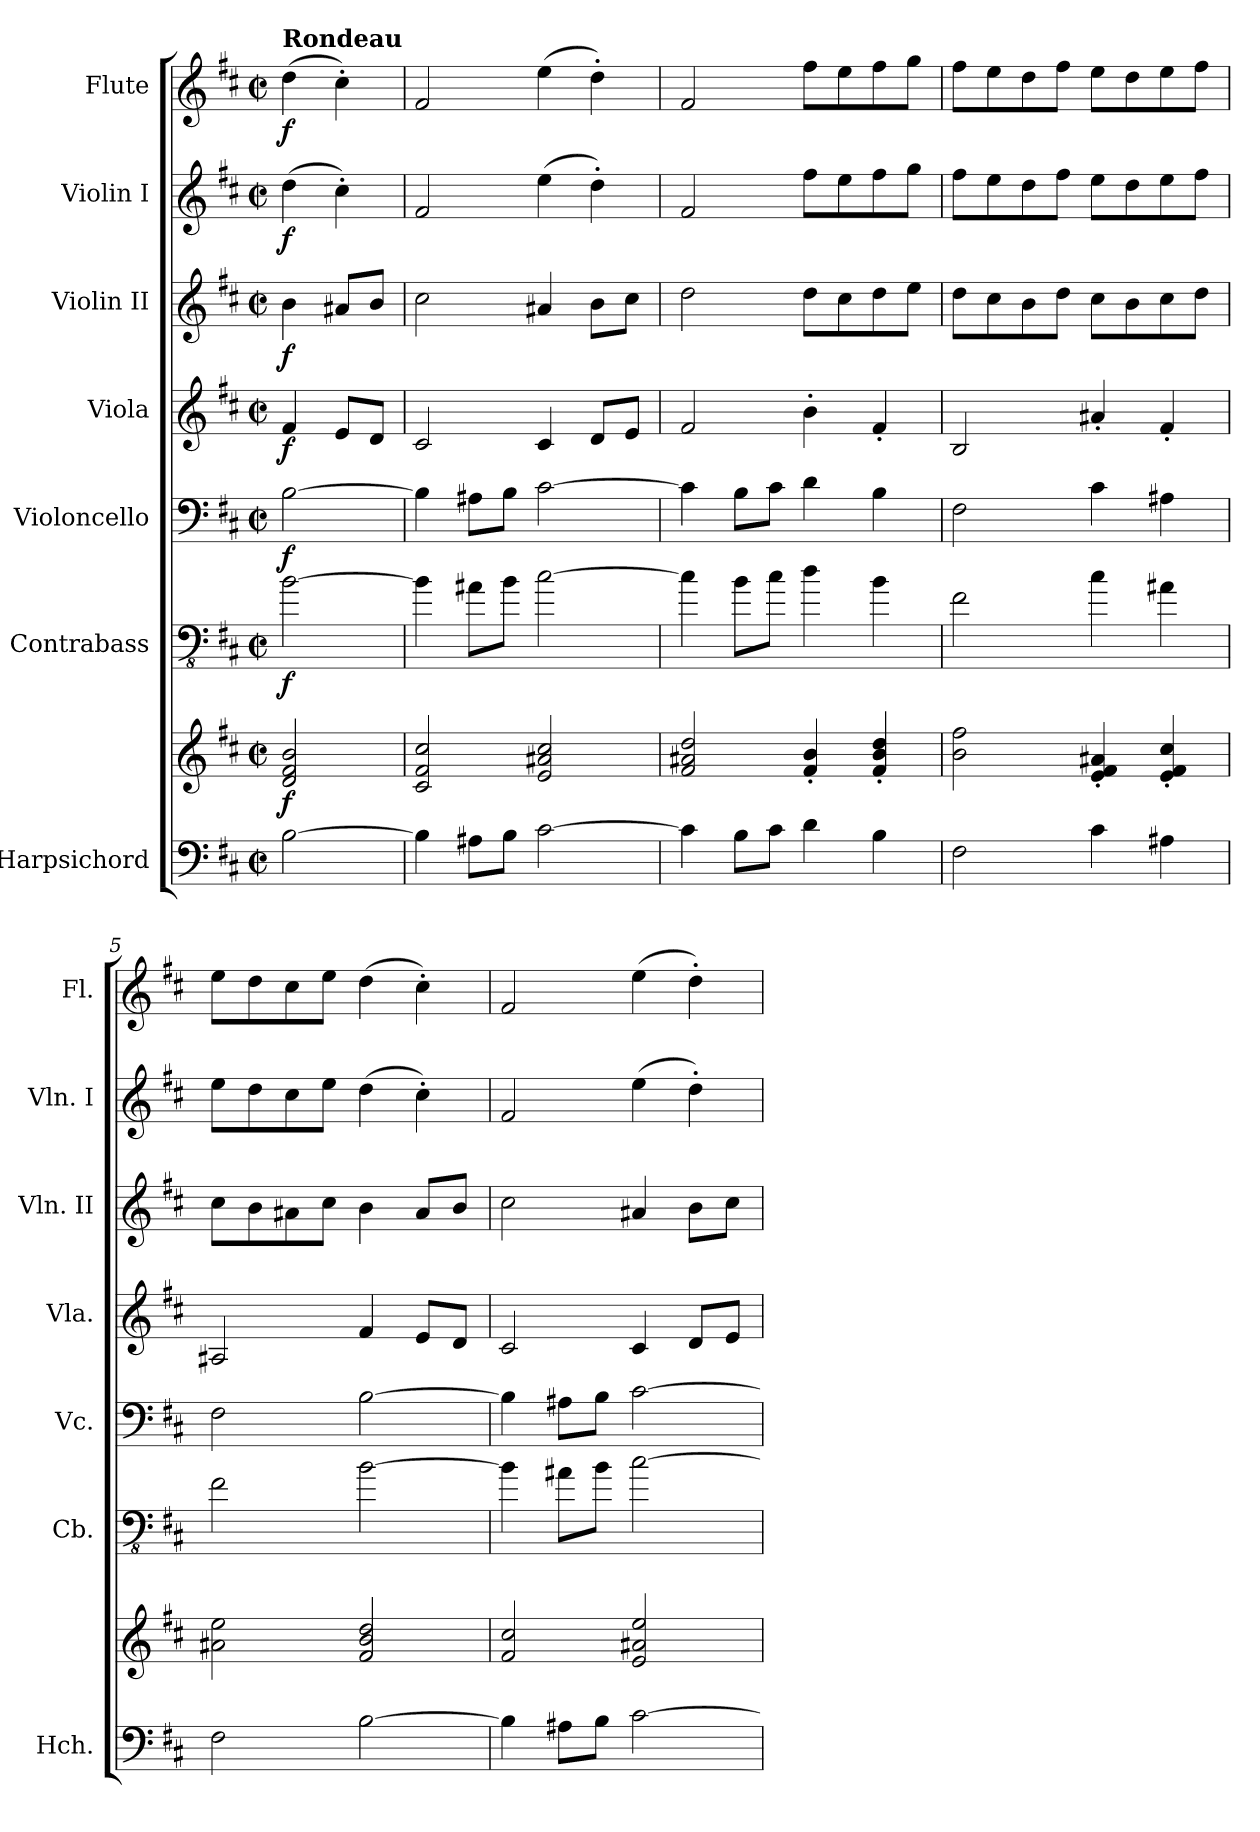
**kern	**kern	**dynam	**kern	**dynam	**kern	**dynam	**kern	**dynam	**kern	**dynam	**kern	**dynam	**kern	**dynam
*part7	*part7	*part7	*part6	*part6	*part5	*part5	*part4	*part4	*part3	*part3	*part2	*part2	*part1	*part1
*staff8	*staff7	*staff7/8	*staff6	*staff6	*staff5	*staff5	*staff4	*staff4	*staff3	*staff3	*staff2	*staff2	*staff1	*staff1
*I"Harpsichord	*	*	*I"Contrabass	*	*I"Violoncello	*	*I"Viola	*	*I"Violin II	*	*I"Violin I	*	*I"Flute	*
*I'Hch.	*	*	*I'Cb.	*	*I'Vc.	*	*I'Vla.	*	*I'Vln. II	*	*I'Vln. I	*	*I'Fl.	*
*clefF4	*clefG2	*	*clefFv4	*	*clefF4	*	*clefG2	*	*clefG2	*	*clefG2	*	*clefG2	*
*	*	*	*ITrd7c12	*	*	*	*	*	*	*	*	*	*	*
*k[f#c#]	*k[f#c#]	*	*k[f#c#]	*	*k[f#c#]	*	*k[f#c#]	*	*k[f#c#]	*	*k[f#c#]	*	*k[f#c#]	*
*M2/2	*M2/2	*	*M2/2	*	*M2/2	*	*M2/2	*	*M2/2	*	*M2/2	*	*M2/2	*
*met(c|)	*met(c|)	*	*met(c|)	*	*met(c|)	*	*met(c|)	*	*met(c|)	*	*met(c|)	*	*met(c|)	*
*MM116	*MM116	*	*MM116	*	*MM116	*	*MM116	*	*MM116	*	*MM116	*	*MM116	*
=1	=1	=1	=1	=1	=1	=1	=1	=1	=1	=1	=1	=1	=1	=1
!	!	!	!	!	!	!	!	!	!	!	!	!	!LO:TX:a:B:t=Rondeau	!
!	!	!LO:DY:b	!	!LO:DY:b	!	!LO:DY:b	!	!LO:DY:b	!	!LO:DY:b	!	!LO:DY:b	!	!LO:DY:b
[2B\	2d/ 2f#/ 2b/	f	[2BB\	f	[2B\	f	4f#/	f	4b\	f	(4dd\	f	(4dd\	f
.	.	.	.	.	.	.	8e/L	.	8a#X/L	.	4cc#'\)	.	4cc#'\)	.
.	.	.	.	.	.	.	8d/J	.	8b/J	.	.	.	.	.
=2	=2	=2	=2	=2	=2	=2	=2	=2	=2	=2	=2	=2	=2	=2
4B\]	2c#/ 2f#/ 2cc#/	.	4BB\]	.	4B\]	.	2c#/	.	2cc#\	.	2f#/	.	2f#/	.
8A#X\L	.	.	8AA#X\L	.	8A#X\L	.	.	.	.	.	.	.	.	.
8B\J	.	.	8BB\J	.	8B\J	.	.	.	.	.	.	.	.	.
[2c#\	2e/ 2a#X/ 2cc#/	.	[2C#\	.	[2c#\	.	4c#/	.	4a#X/	.	(4ee\	.	(4ee\	.
.	.	.	.	.	.	.	8d/L	.	8b\L	.	4dd'\)	.	4dd'\)	.
.	.	.	.	.	.	.	8e/J	.	8cc#\J	.	.	.	.	.
=3	=3	=3	=3	=3	=3	=3	=3	=3	=3	=3	=3	=3	=3	=3
4c#\]	2f#/ 2a#X/ 2dd/	.	4C#\]	.	4c#\]	.	2f#/	.	2dd\	.	2f#/	.	2f#/	.
8B\L	.	.	8BB\L	.	8B\L	.	.	.	.	.	.	.	.	.
8c#\J	.	.	8C#\J	.	8c#\J	.	.	.	.	.	.	.	.	.
4d\	4f#/' 4b/'	.	4D\	.	4d\	.	4b'\	.	8dd\L	.	8ff#\L	.	8ff#\L	.
.	.	.	.	.	.	.	.	.	8cc#\	.	8ee\	.	8ee\	.
4B\	4f#/' 4b/' 4dd/'	.	4BB\	.	4B\	.	4f#'/	.	8dd\	.	8ff#\	.	8ff#\	.
.	.	.	.	.	.	.	.	.	8ee\J	.	8gg\J	.	8gg\J	.
=4	=4	=4	=4	=4	=4	=4	=4	=4	=4	=4	=4	=4	=4	=4
2F#\	2b\ 2ff#\	.	2FF#\	.	2F#\	.	2B/	.	8dd\L	.	8ff#\L	.	8ff#\L	.
.	.	.	.	.	.	.	.	.	8cc#\	.	8ee\	.	8ee\	.
.	.	.	.	.	.	.	.	.	8b\	.	8dd\	.	8dd\	.
.	.	.	.	.	.	.	.	.	8dd\J	.	8ff#\J	.	8ff#\J	.
4c#\	4e/' 4f#/' 4a#X/'	.	4C#\	.	4c#\	.	4a#X'/	.	8cc#\L	.	8ee\L	.	8ee\L	.
.	.	.	.	.	.	.	.	.	8b\	.	8dd\	.	8dd\	.
4A#X\	4e/' 4f#/' 4cc#/'	.	4AA#X\	.	4A#X\	.	4f#'/	.	8cc#\	.	8ee\	.	8ee\	.
.	.	.	.	.	.	.	.	.	8dd\J	.	8ff#\J	.	8ff#\J	.
=5	=5	=5	=5	=5	=5	=5	=5	=5	=5	=5	=5	=5	=5	=5
2F#\	2a#X\ 2ee\	.	2FF#\	.	2F#\	.	2A#X/	.	8cc#\L	.	8ee\L	.	8ee\L	.
.	.	.	.	.	.	.	.	.	8b\	.	8dd\	.	8dd\	.
.	.	.	.	.	.	.	.	.	8a#X\	.	8cc#\	.	8cc#\	.
.	.	.	.	.	.	.	.	.	8cc#\J	.	8ee\J	.	8ee\J	.
[2B\	2f#/ 2b/ 2dd/	.	[2BB\	.	[2B\	.	4f#/	.	4b\	.	(4dd\	.	(4dd\	.
.	.	.	.	.	.	.	8e/L	.	8a#/L	.	4cc#'\)	.	4cc#'\)	.
.	.	.	.	.	.	.	8d/J	.	8b/J	.	.	.	.	.
=6	=6	=6	=6	=6	=6	=6	=6	=6	=6	=6	=6	=6	=6	=6
4B\]	2f#/ 2cc#/	.	4BB\]	.	4B\]	.	2c#/	.	2cc#\	.	2f#/	.	2f#/	.
8A#X\L	.	.	8AA#X\L	.	8A#X\L	.	.	.	.	.	.	.	.	.
8B\J	.	.	8BB\J	.	8B\J	.	.	.	.	.	.	.	.	.
[2c#\	2e/ 2a#X/ 2ee/	.	[2C#\	.	[2c#\	.	4c#/	.	4a#X/	.	(4ee\	.	(4ee\	.
.	.	.	.	.	.	.	8d/L	.	8b\L	.	4dd'\)	.	4dd'\)	.
.	.	.	.	.	.	.	8e/J	.	8cc#\J	.	.	.	.	.
=	=	=	=	=	=	=	=	=	=	=	=	=	=	=
*-	*-	*-	*-	*-	*-	*-	*-	*-	*-	*-	*-	*-	*-	*-
